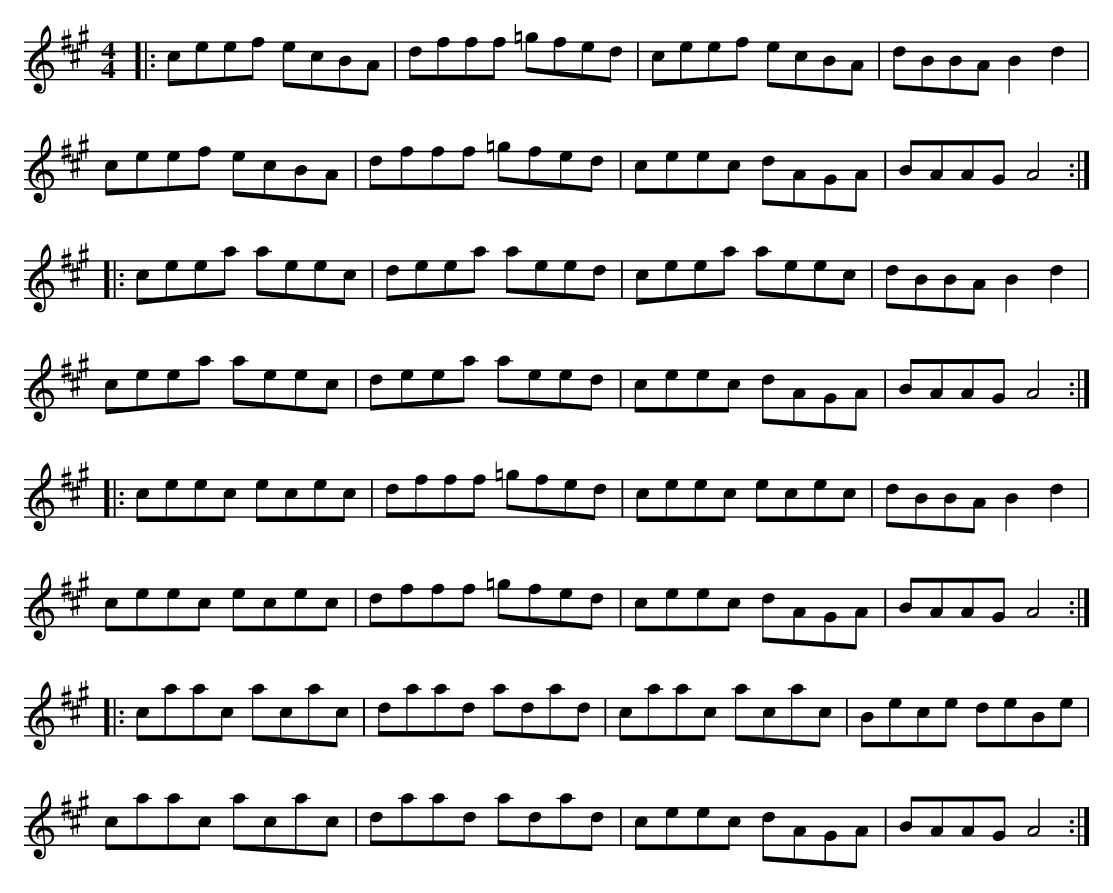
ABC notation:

X:1
M:4/4
K:A
|:ceef ecBA|dfff =gfed|ceef ecBA|dBBA B2d2|
ceef ecBA|dfff =gfed|ceec dAGA|BAAG A4:|
|:ceea aeec|deea aeed|ceea aeec|dBBA B2d2|
ceea aeec|deea aeed|ceec dAGA|BAAG A4:|
|:ceec ecec|dfff =gfed|ceec ecec|dBBA B2d2|
ceec ecec|dfff =gfed|ceec dAGA|BAAG A4:|
|:caac acac|daad adad|caac acac|Bece deBe|
caac acac|daad adad|ceec dAGA|BAAG A4:|
